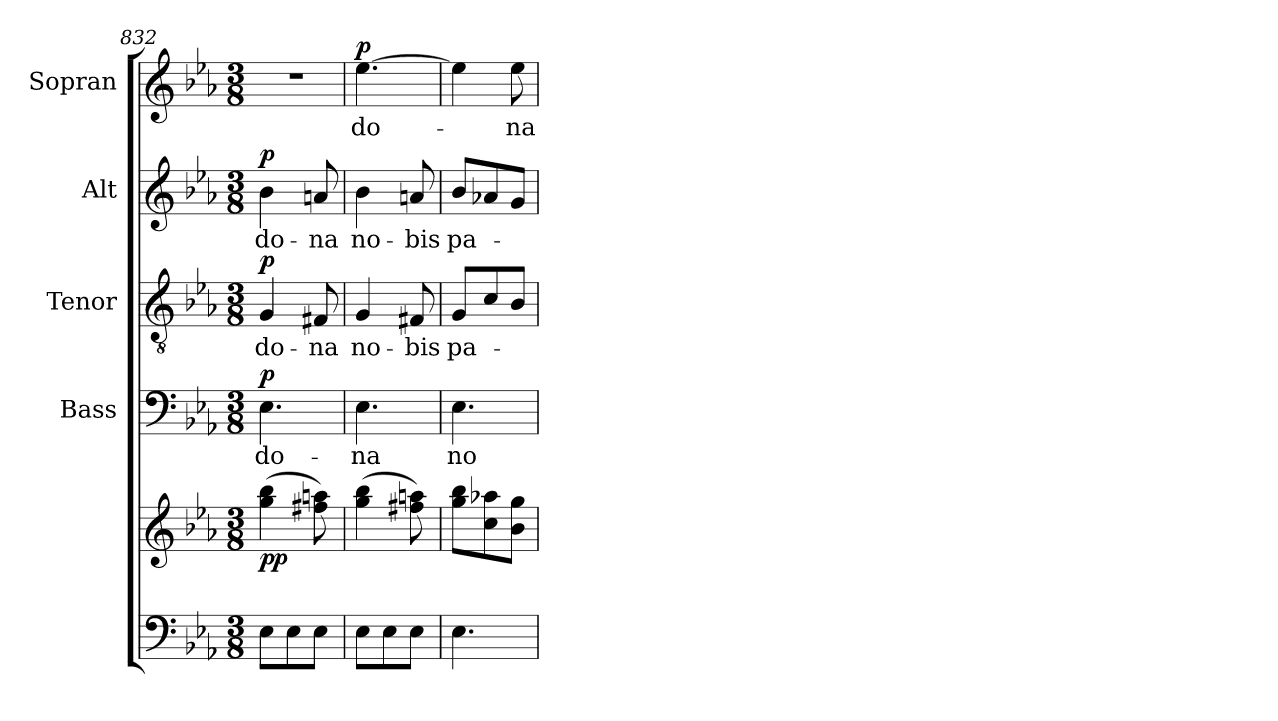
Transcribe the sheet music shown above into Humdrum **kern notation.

**kern	**kern	**dynam	**kern	**text	**dynam	**kern	**text	**dynam	**kern	**text	**dynam	**kern	**text	**dynam
*part5	*part5	*part5	*part4	*part4	*part4	*part3	*part3	*part3	*part2	*part2	*part2	*part1	*part1	*part1
*staff6	*staff5	*staff5/6	*staff4	*staff4	*staff4	*staff3	*staff3	*staff3	*staff2	*staff2	*staff2	*staff1	*staff1	*staff1
*	*	*	*I"Bass	*	*	*I"Tenor	*	*	*I"Alt	*	*	*I"Sopran	*	*
*	*	*	*I'B.	*	*	*I'T.	*	*	*I'A.	*	*	*I'S.	*	*
*clefF4	*clefG2	*	*clefF4	*	*	*clefGv2	*	*	*clefG2	*	*	*clefG2	*	*
*k[b-e-a-]	*k[b-e-a-]	*	*k[b-e-a-]	*	*	*k[b-e-a-]	*	*	*k[b-e-a-]	*	*	*k[b-e-a-]	*	*
*E-:	*E-:	*	*E-:	*	*	*E-:	*	*	*E-:	*	*	*E-:	*	*
*M3/8	*M3/8	*	*M3/8	*	*	*M3/8	*	*	*M3/8	*	*	*M3/8	*	*
=832	=832	=832	=832	=832	=832	=832	=832	=832	=832	=832	=832	=832	=832	=832
!	!	!LO:DY:b	!	!LO:LY:b	!LO:DY:a	!	!LO:LY:b	!LO:DY:a	!	!LO:LY:b	!LO:DY:a	!	!	!
8E-\L	(>4gg\ 4bb-\	pp	4.E-\	do-	p	4G/	do-	p	4b-\	do-	p	4.r	.	.
8E-\	.	.	.	.	.	.	.	.	.	.	.	.	.	.
!	!	!	!	!	!	!	!LO:LY:b	!	!	!LO:LY:b	!	!	!	!
8E-\J	8ff#X\ 8aan\)	.	.	.	.	8F#X/	-na	.	8an/	-na	.	.	.	.
=833	=833	=833	=833	=833	=833	=833	=833	=833	=833	=833	=833	=833	=833	=833
!	!	!	!	!LO:LY:b	!	!	!LO:LY:b	!	!	!LO:LY:b	!	!	!LO:LY:b	!LO:DY:a
8E-\L	(>4gg\ 4bb-\	.	4.E-\	-na	.	4G/	no-	.	4b-\	no-	.	[4.ee-\	do-	p
8E-\	.	.	.	.	.	.	.	.	.	.	.	.	.	.
!	!	!	!	!	!	!	!LO:LY:b	!	!	!LO:LY:b	!	!	!	!
8E-\J	8ff#X\ 8aan\)	.	.	.	.	8F#X/	-bis	.	8an/	-bis	.	.	.	.
=834	=834	=834	=834	=834	=834	=834	=834	=834	=834	=834	=834	=834	=834	=834
!	!	!	!	!LO:LY:b	!	!	!LO:LY:b	!	!	!LO:LY:b	!	!	!	!
4.E-\	8gg\ 8bb-\L	.	4.E-\	no-	.	8G/L	pa-	.	8b-/L	pa-	.	4ee-\]	.	.
.	8cc\ 8aa-X\	.	.	.	.	8c/	.	.	8a-X/	.	.	.	.	.
!	!	!	!	!	!	!	!	!	!	!	!	!	!LO:LY:b	!
.	8b-\ 8gg\J	.	.	.	.	8B-/J	.	.	8g/J	.	.	8ee-\	-na	.
=	=	=	=	=	=	=	=	=	=	=	=	=	=	=
*-	*-	*-	*-	*-	*-	*-	*-	*-	*-	*-	*-	*-	*-	*-
